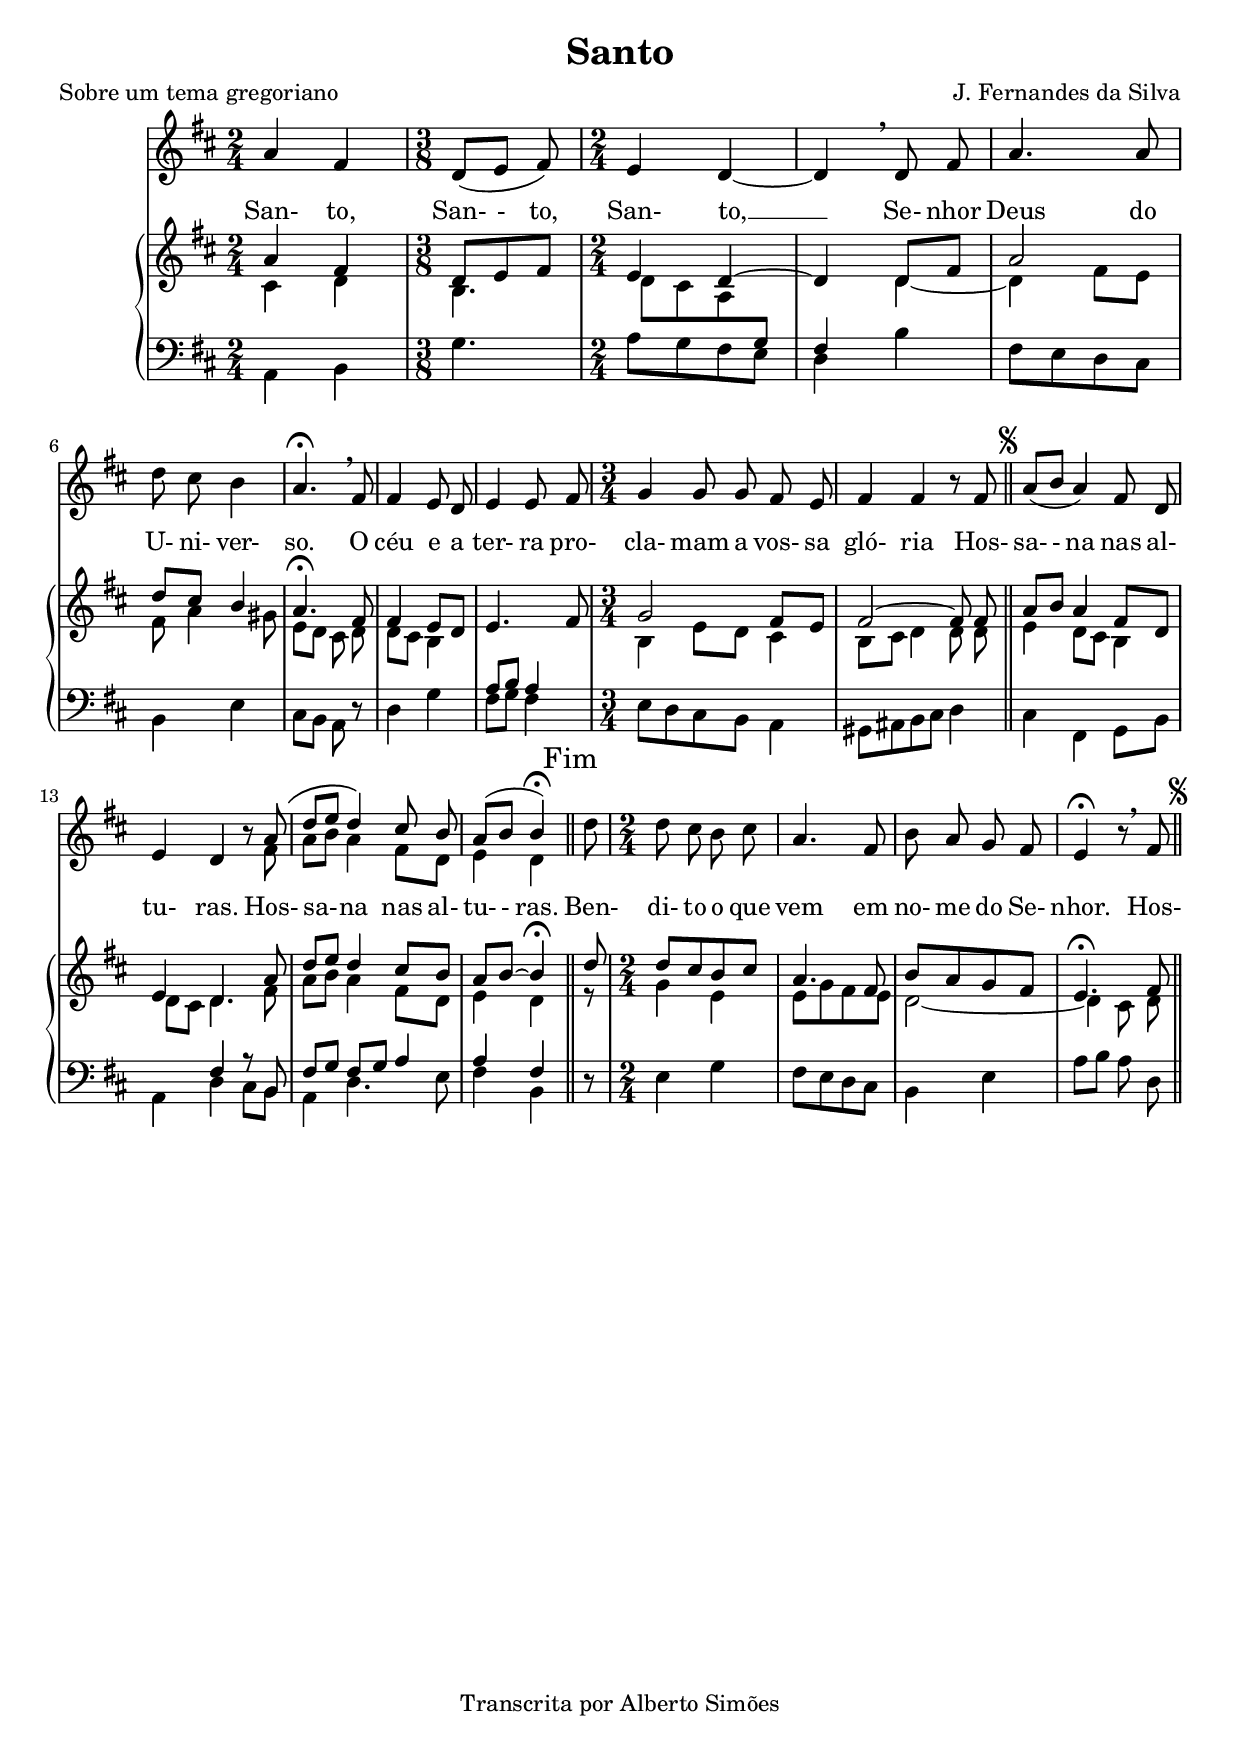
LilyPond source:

\version "2.14.0"

\header {
  title = "Santo"
  composer = "J. Fernandes da Silva"
  poet = "Sobre um tema gregoriano"
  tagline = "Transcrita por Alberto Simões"

  ocasioes = "santo"
  seccao   = "santo"
}


global = {
  \key d \major
  \time 2/4
}

melody = \relative c'' {
  \global
  \clef treble
  \autoBeamOff
  
  a4 fis | \time 3/8 d8[( e] fis) | \time 2/4 e4 d ~ | d \breathe
  d8 fis | a4. a8 |

  \break

  d8 cis b4 | a4.\fermata \breathe fis8 | fis4 e8 d|e4 e8 fis|
  \time 3/4 g4 g8 g fis e |

  fis4 fis r8 fis 
  \once \override Score.RehearsalMark #'font-size = #-1
  \mark\markup { \musicglyph #"scripts.segno" } \bar "||"
  a8[( b] a4) fis8 d | e4 d r8
  <<
    {
      \voiceOne
      a'8\( | d[ e] d4\) cis8 b | a8[( b] b4)\fermata 
    }
    \new Voice {
      \voiceTwo
      fis8 | a[ b] a4 fis8 d | e4 d
    }
  >>
  \oneVoice
  \mark\markup{"Fim"} \bar "||" d'8   \bar"|"
  \set Timing.measurePosition = #(ly:make-moment 0 8)
  \time 2/4 d8 cis b cis | a4. fis8 | b8 a g fis | e4\fermata r8
  \breathe fis8 
  \once \override Score.RehearsalMark #'font-size = #-1
  \mark\markup { \musicglyph #"scripts.segno" }
  \bar "||"

}

text = {
  \lyricmode {
    San- to, 
    \set ignoreMelismata = ##t 
    San- - to, 
    \unset ignoreMelismata
    San- to, __
    Se- nhor Deus do U- ni- ver- so.
    O céu e a ter- ra pro- cla- mam a vos- sa gló- ria
    \set ignoreMelismata = ##t 
    Hos- sa- - na
    \unset ignoreMelismata
    nas al- tu- ras.
    Hos- sa- -- na nas 
    \set ignoreMelismata = ##t 
    al- tu- - ras.
    \unset ignoreMelismata
    Ben- di- to o que vem em no- me do Se- nhor. Hos-
  }
}


upperA = \relative c'' {
  \voiceOne

  a4 fis | d8[ e fis] | e4 d ~ | d d8[ fis] | a2 |

  d8[ cis] b4 | a4.\fermata fis8|fis4 e8[ d] | e4 .fis8 |
  \time 3/4 g2 fis8[ e] |

  fis2 ~ fis8\noBeam fis8 \bar "||" a8[ b] a4 fis8[ d]|e4 d4. a'8 |
  d8[ e] d4 cis8[ b] |

  a8[ b]~b4\fermata \bar "||" d8 |
  \set Timing.measurePosition = #(ly:make-moment 0 8)
  \time 2/4 d8[ cis b cis] | a4. fis8 | b[ a g fis] | e4.\fermata fis 8 
  \bar "||"
}


upperB = \relative c' {
  \voiceTwo

  cis4 d | \time 3/8 b4. | d8[ cis a \change Staff = "lower" \stemUp g] |
  fis4 \change Staff = "upper" \stemDown d'4 ~ | d fis8[ e] |

  fis8 a4 gis8 | e[ d] cis\noBeam d | d[ cis] b4 |
  \change Staff = "lower" \stemUp a8[ b] a4 | \change Staff = "upper"
  \stemDown b4 e8[ d] cis4 |

  b8[ cis] d4 d8\noBeam d \bar "||" e4 d8[ cis] b4 | d8[ cis] d4. fis8 |
  a8[ b] a4 fis8[ d] |

  e4 d \bar "||" r8  |
  \set Timing.measurePosition = #(ly:make-moment 0 8)
  \time 2/4 g4 e | e8[ g fis e]| d2~ d4 cis8\noBeam d \bar "||"
}

upper = {
  \global
  \clef treble
  << \new Voice = "melB" \upperA 
     \new Voice \upperB >>
}


lower = {
  \global
  \clef bass
  \relative c {
    \stemDown
    a4 b | g'4. | a8[ g fis e] | d4 b' | fis8[ e d cis] |
    b4 e | cis8[ b] a r | d4 g | fis8[ g] fis4 | \time 3/4 e8[ d cis b] a4 |
    gis8[ ais b cis] d4 \bar "||" cis4 fis, g8[ b] | a4
    <<
      { \voiceOne fis'4 r8 b, | fis'[ g] fis[ g] a4 | 
        a4 fis }
      \new Voice {
        \voiceTwo
        d4 cis8[ b] | a4 d4. e8 | fis4 b, 
      }
    >>
    \oneVoice
    \bar "||" r8  \bar"|"
    \set Timing.measurePosition = #(ly:make-moment 0 8)
    \stemDown \time 2/4 e4 g | fis8[ e d cis] | b4 e | a8[ b] a\noBeam d, \bar "||"
  }
}


\score {
  <<
    \new Voice = "mel" \melody
    \new PianoStaff <<
      \new Staff = "upper" \upper
      \new Staff = "lower" \lower
    >>
    \new Lyrics \with { alignAboveContext = "upper" }
                { \lyricsto "mel" \text}
  >>
  \layout {
    \context {
      \Staff \RemoveEmptyStaves       
      % \override VerticalAxisGroup #'remove-first = ##t
    }
    \context {
      \PianoStaff
      \override StaffGrouper #'staff-staff-spacing #'minimum-distance = #10
    }

    % \context {
    %   \Score
    %   \override StaffGrouper #'staff-staff-spacing #'padding = #0
    %   \override StaffGrouper #'staff-staff-spacing #'basic-distance = #0
    %   \override StaffGrouper #'staffgroup-staff-spacing  #'basic-distance = #0
    % }

    % #(layout-set-staff-size 18)
  }
  \midi {
    \context {
      \Score
      tempoWholesPerMinute = #(ly:make-moment 80 4)
    }
  }
}


